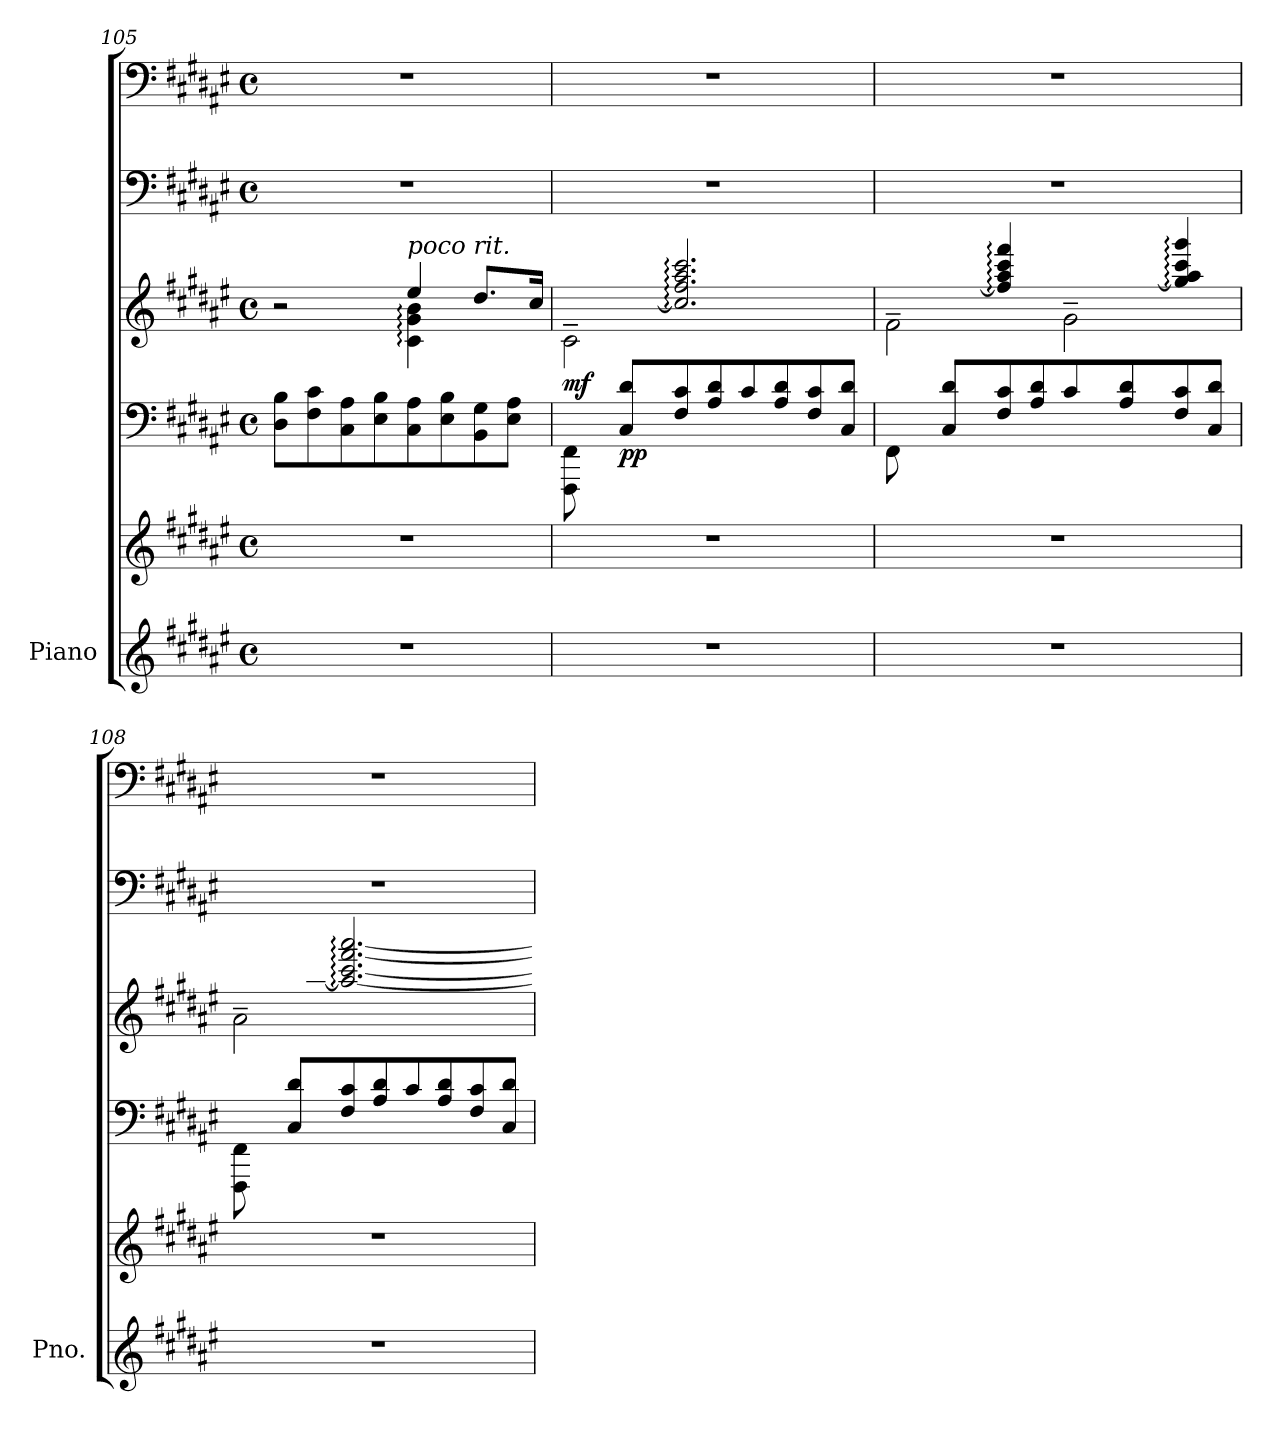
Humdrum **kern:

**kern	**kern	**kern	**kern	**kern	**kern	**dynam
*part1	*part1	*part1	*part1	*part1	*part1	*part1
*staff6	*staff5	*staff4	*staff3	*staff2	*staff1	*staff1/2/3/4/5/6
*I"Piano	*	*	*	*	*	*
*I'Pno.	*	*	*	*	*	*
*clefG2	*clefG2	*clefF4	*clefG2	*clefF4	*clefF4	*
*k[f#c#g#d#a#e#]	*k[f#c#g#d#a#e#]	*k[f#c#g#d#a#e#]	*k[f#c#g#d#a#e#]	*k[f#c#g#d#a#e#]	*k[f#c#g#d#a#e#]	*
*M4/4	*M4/4	*M4/4	*M4/4	*M4/4	*M4/4	*
*met(c)	*met(c)	*met(c)	*met(c)	*met(c)	*met(c)	*
=105	=105	=105	=105	=105	=105	=105
*	*	*	*^	*	*	*
1r	1r	8D#\ 8B\L	2ryy	2r	1r	1r	.
.	.	8F#\ 8c#\	.	.	.	.	.
.	.	8C#\ 8A#\	.	.	.	.	.
.	.	8E#\ 8B\	.	.	.	.	.
!	!	!	!LO:TX:a:i:t=poco rit.	!	!	!	!
.	.	8C#\ 8A#\	4c#\: 4g#\: 4b\:	4ee#/	.	.	.
.	.	8E#\ 8B\	.	.	.	.	.
.	.	8BB\ 8G#\	4ryy	8.dd#/L	.	.	.
.	.	8E#\ 8A#\J	.	.	.	.	.
.	.	.	.	16cc#/Jk	.	.	.
=106	=106	=106	=106	=106	=106	=106	=106
*	*	*	*	*	*	*MM120	*
!	!	!	!	!LO:N:head=solid	!	!	!LO:DY:b=3
1r	1r	8FFF#\ 8FF#\	2c#~\	16c#/LLyy	1r	1r	mf
.	.	.	.	16f#/	.	.	.
!	!	!	!	!	!	!	!LO:DY:b=4
.	.	8C#/ 8d#/L	.	16a#/	.	.	pp
.	.	.	.	[16cc#/JJ	.	.	.
.	.	8F#/ 8c#/	.	2.cc#/]: 2.ff#/: 2.aa#/: 2.ccc#/:	.	.	.
.	.	8A#/ 8d#/	.	.	.	.	.
.	.	8c#/	2ryy	.	.	.	.
.	.	8A#/ 8d#/	.	.	.	.	.
.	.	8F#/ 8c#/	.	.	.	.	.
.	.	8C#/ 8d#/J	.	.	.	.	.
!!LO:LB:g=z
=107	=107	=107	=107	=107	=107	=107	=107
!	!	!	!	!LO:N:head=solid	!	!	!
1r	1r	8FF#\	2f#~\	16f#/LLyy	1r	1r	.
.	.	.	.	16a#/	.	.	.
.	.	8C#/ 8d#/L	.	16cc#/	.	.	.
.	.	.	.	[16ff#/JJ	.	.	.
.	.	8F#/ 8c#/	.	4ff#/]: 4aa#/: 4ccc#/: 4fff#/:	.	.	.
.	.	8A#/ 8d#/	.	.	.	.	.
!	!	!	!	!LO:N:head=solid	!	!	!
.	.	8c#/	2g#~\	16g#/LLyy	.	.	.
.	.	.	.	16a#/	.	.	.
.	.	8A#/ 8d#/	.	16cc#/	.	.	.
.	.	.	.	[16gg#/JJ	.	.	.
.	.	8F#/ 8c#/	.	4gg#/]: 4aa#/: 4ccc#/: 4ggg#/:	.	.	.
.	.	8C#/ 8d#/J	.	.	.	.	.
=108	=108	=108	=108	=108	=108	=108	=108
!	!	!	!	!LO:N:head=solid	!	!	!
1r	1r	8FFF#\ 8FF#\	2a#~\	16a#/LLyy	1r	1r	.
.	.	.	.	16cc#/	.	.	.
.	.	8C#/ 8d#/L	.	16ff#/	.	.	.
.	.	.	.	[16aa#/JJ	.	.	.
.	.	8F#/ 8c#/	.	2.aa#/_: [2.ccc#/: [2.fff#/: [2.aaa#/:	.	.	.
.	.	8A#/ 8d#/	.	.	.	.	.
.	.	8c#/	2ryy	.	.	.	.
.	.	8A#/ 8d#/	.	.	.	.	.
.	.	8F#/ 8c#/	.	.	.	.	.
.	.	8C#/ 8d#/J	.	.	.	.	.
*	*	*	*v	*v	*	*	*
=	=	=	=	=	=	=
*-	*-	*-	*-	*-	*-	*-
